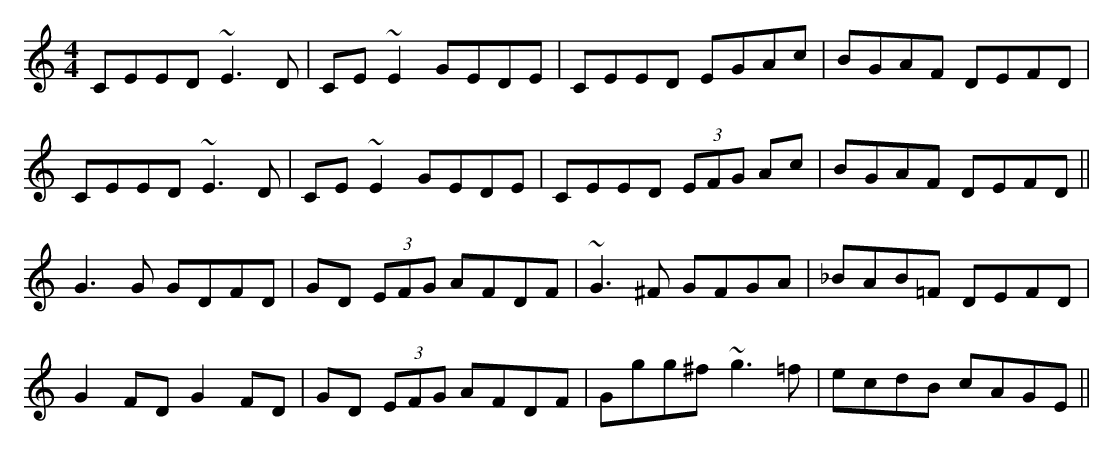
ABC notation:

X:1
M:4/4
K:C
CEED ~E3D|CE~E2 GEDE|CEED EGAc|BGAF DEFD|
CEED ~E3D|CE~E2 GEDE|CEED (3EFG Ac|BGAF DEFD||
G3G GDFD|GD (3EFG AFDF|~G3^F GFGA|_BAB=F DEFD|
G2FD G2FD|GD (3EFG AFDF|Ggg^f ~g3=f|ecdB cAGE||
